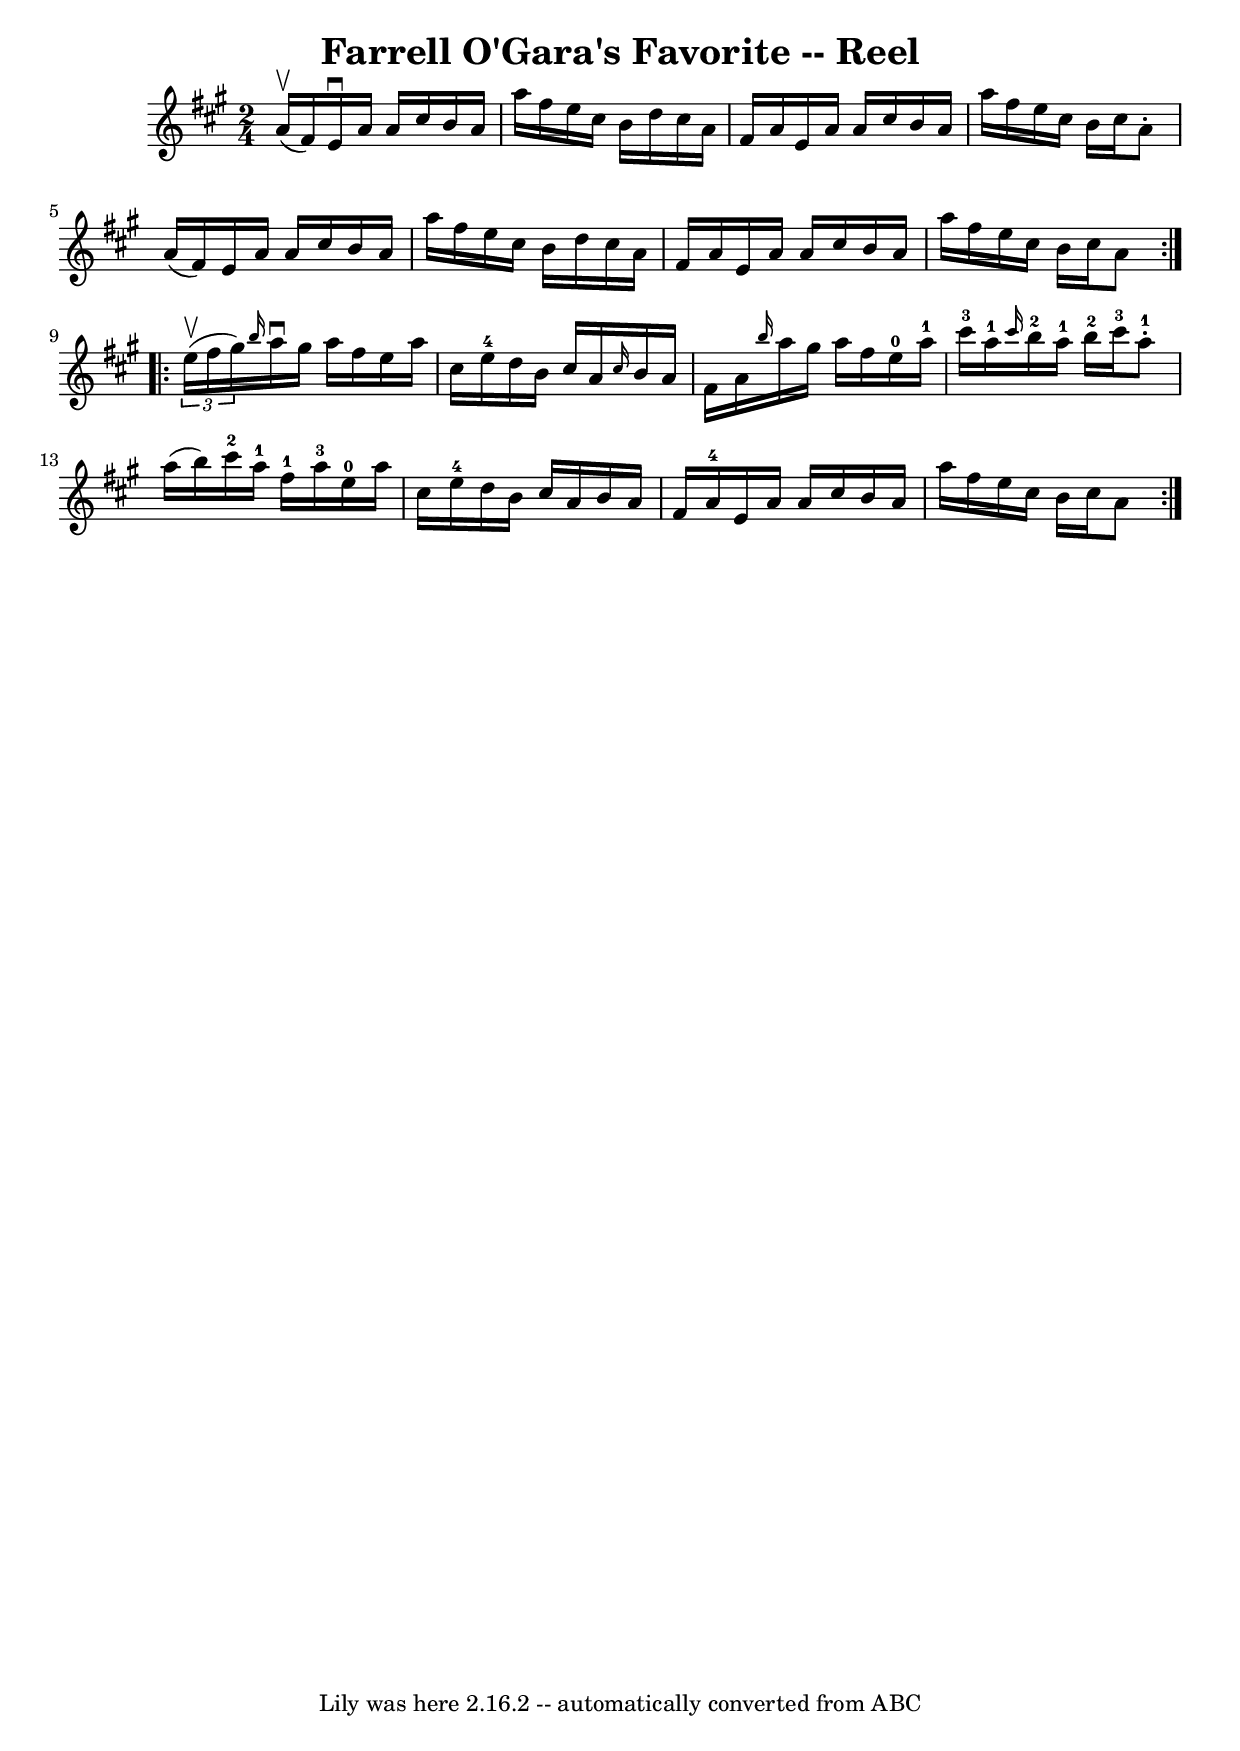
\version "2.16.2"
\include "Mammoth.ily"
\header {
  %% book = "Ryan's Mammoth Collection"
  crossRefNumber = "1"
  footnotes = "\\\\370"
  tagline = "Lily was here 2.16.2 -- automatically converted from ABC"
  title = "Farrell O'Gara's Favorite -- Reel"

}
voicedefault =  {



  \repeat volta 2 {

    \time 2/4 
    \key a \major
    a'16^\upbow(fis'16) |
    e'16^\downbow a'16 a'16 cis''16 b'16 a'16 a''16 fis''16    
    |
    e''16 cis''16 b'16 d''16 cis''16 a'16 fis'16    
    a'16    |
    e'16 a'16 a'16 cis''16 b'16 a'16 a''16    
    fis''16    |
    e''16 cis''16 b'16 cis''16 a'8-. a'16 (
    fis'16)   |
    e'16 a'16 a'16 cis''16 b'16 a'16    
    a''16 fis''16    |
    e''16 cis''16 b'16 d''16 cis''16    
    a'16 fis'16 a'16    |
    e'16 a'16 a'16 cis''16 b'16    
    a'16 a''16 fis''16    |
    e''16 cis''16 b'16 cis''16    
    a'8    
  }     
  \repeat volta 2 {
    \times 2/3 { e''16^\upbow(fis''16    
		 gis''16) 
	       } |
    \grace { b''16  
	   } a''16^\downbow gis''16    
    a''16 fis''16 e''16 a''16 cis''16 e''16-4   |
    d''16  
    b'16 cis''16 a'16  \grace { cis''16  
			      } b'16 a'16 fis'16    
    a'16    |
    \grace { b''16  
	   } a''16 gis''16 a''16 fis''16    
    e''16-0 a''16-1 cis'''16-3 a''16-1   |
    
    \grace { cis'''16  
	   } b''16-2 a''16-1 b''16-2 cis'''16-3 a''8-1-. a''16 (b''16)   |
    cis'''16-2   
    a''16-1 fis''16-1 a''16-3 e''16-0 a''16 cis''16    
    e''16-4   |
    d''16 b'16 cis''16 a'16 b'16 a'16    
    fis'16 a'16-4   |
    e'16 a'16 a'16 cis''16 b'16    
    a'16 a''16 fis''16    |
    e''16 cis''16 b'16 cis''16  
    a'8      
  }   

}

\score{
  <<

    \context Staff="default"
    {
      \voicedefault 
      
    }

  >>
  \layout {
    
  }
  \midi {
  }

}
